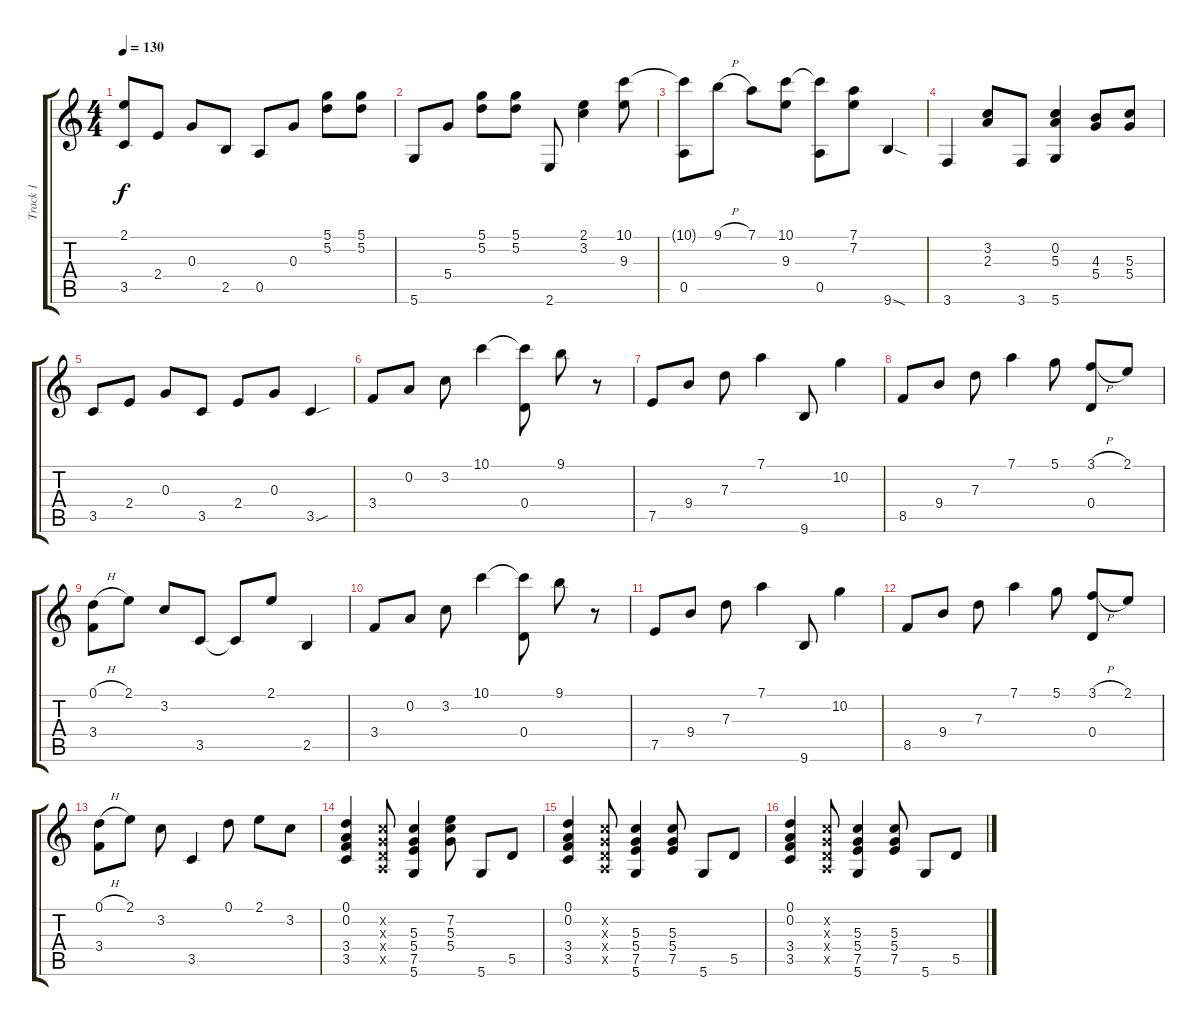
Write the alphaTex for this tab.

\track ("Track 1" "Track 1") {instrument acousticguitarnylon}
\staff {score tabs}
\tuning (D4 A3 G3 D3 A2 D2) {hide}
\ts (4 4)
\tempo 130
\clef g2
\ks c
(2.1{t} 3.5).8{dy f} 2.4.8 0.3.8 2.5.8 0.5.8 0.3.8 (5.1 5.2).8 (5.1 5.2).8 |
5.6.8 5.4.8 (5.1 5.2).8 (5.1 5.2).8 2.6.8 (2.1 3.2).4 (10.1 9.3).8 |
(10.1{t} 0.5).8 9.1{h}.8 7.1.8 (10.1 9.3).8 (10.1{t} 0.5).8 (7.1 7.2).8 9.6{sod}.4 |
3.6.4 (3.2 2.3).8 3.6.8 (0.2 5.3 5.6).4 (4.3 5.4).8 (5.3 5.4).8 |
3.5.8 2.4.8 0.3.8 3.5.8 2.4.8 0.3.8 3.5{sou}.4 |
3.4.8 0.2.8 3.2.8 10.1.4 (10.1{t} 0.4).8 9.1.8 r.8 |
7.5.8 9.4.8 7.3.8 7.1.4 9.6.8 10.2.4 |
8.5.8 9.4.8 7.3.8 7.1.4 5.1.8 (3.1{h} 0.4).8 2.1.8 |
(0.1{h} 3.4).8 2.1.8 3.2.8 3.5.8 3.5{t}.8 2.1.8 2.5.4 |
3.4.8 0.2.8 3.2.8 10.1.4 (10.1{t} 0.4).8 9.1.8 r.8 |
7.5.8 9.4.8 7.3.8 7.1.4 9.6.8 10.2.4 |
8.5.8 9.4.8 7.3.8 7.1.4 5.1.8 (3.1{h} 0.4).8 2.1.8 |
(0.1{h} 3.4).8 2.1.8 3.2.8 3.5.4 0.1.8 2.1.8 3.2.8 |
(0.1 0.2 3.4 3.5).4 (3.2{x} 0.3{x} 0.4{x} 0.5{x}).8 (5.3 5.4 7.5 5.6).4 (7.2 5.3 5.4).8 5.6.8 5.5.8 |
(0.1 0.2 3.4 3.5).4 (3.2{x} 0.3{x} 0.4{x} 0.5{x}).8 (5.3 5.4 7.5 5.6).4 (5.3 5.4 7.5).8 5.6.8 5.5.8 |
(0.1 0.2 3.4 3.5).4 (3.2{x} 0.3{x} 0.4{x} 0.5{x}).8 (5.3 5.4 7.5 5.6).4 (5.3 5.4 7.5).8 5.6.8 5.5.8
